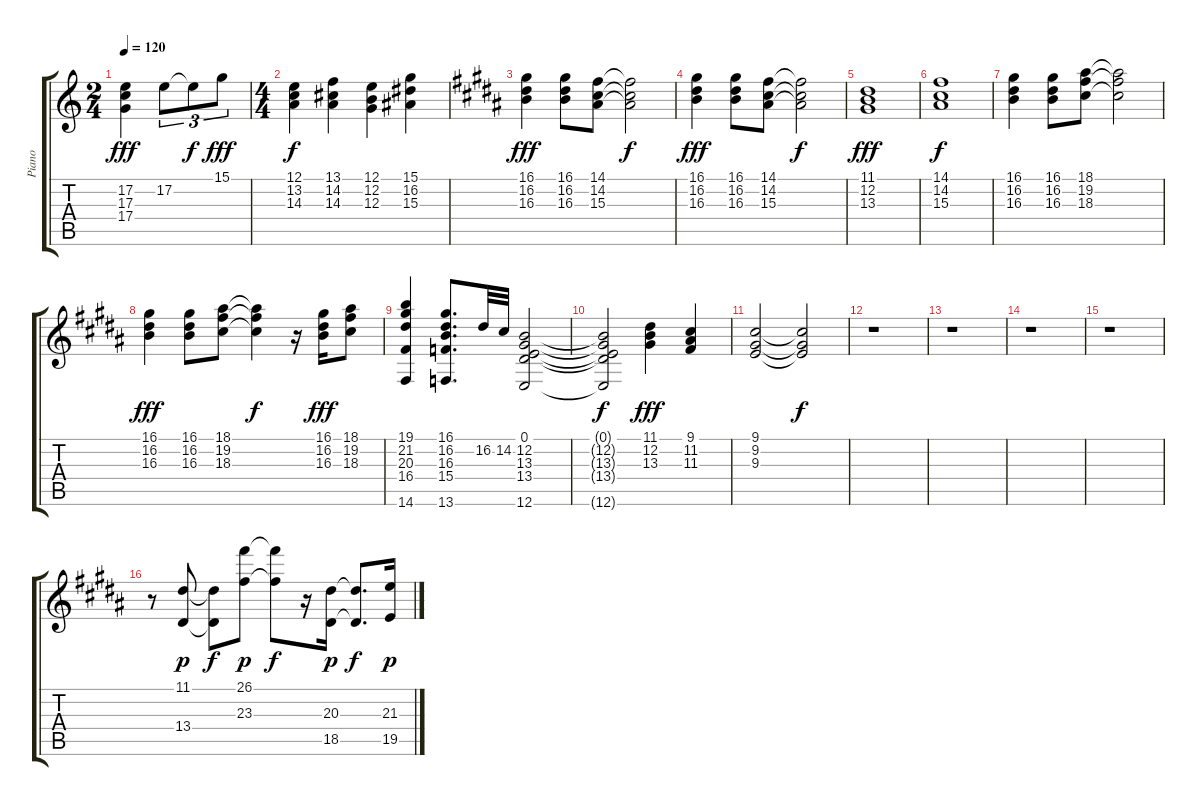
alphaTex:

\track ("Piano" "Piano") {instrument acousticgrandpiano}
\staff {score tabs}
\tuning (E4 B3 G3 D3 A2 E2) {hide}
\ts (2 4)
\tempo 120
\clef g2
\ks c
(17.2 17.3 17.4).4{dy fff} 17.2.8{tu (3 2)} 17.2{t}.8{tu (3 2) dy f} 15.1.8{tu (3 2) dy fff} |
\ts (4 4)
(12.1 13.2 14.3).4{dy f} (13.1 14.2 14.3).4 (12.1 12.2 12.3).4 (15.1 16.2 15.3).4 |
\ks b
(16.1 16.2 16.3).4{dy fff} (16.1 16.2 16.3).8 (14.1 14.2 15.3).8 (14.1{t} 14.2{t} 15.3{t}).2{dy f} |
(16.1 16.2 16.3).4{dy fff} (16.1 16.2 16.3).8 (14.1 14.2 15.3).8 (14.1{t} 14.2{t} 15.3{t}).2{dy f} |
(11.1 12.2 13.3).1{dy fff} |
(14.1 14.2 15.3).1{dy f} |
(16.1 16.2 16.3).4 (16.1 16.2 16.3).8 (18.1 19.2 18.3).8 (18.1{t} 19.2{t} 18.3{t}).2 |
(16.1 16.2 16.3).4{dy fff} (16.1 16.2 16.3).8 (18.1 19.2 18.3).8 (18.1{t} 19.2{t} 18.3{t}).4{dy f} r.16 (16.1 16.2 16.3).16{dy fff} (18.1 19.2 18.3).8 |
(19.1 21.2 20.3 16.4 14.6).4 (16.1 16.2 16.3 15.4 13.6).8{d} 16.2.32 14.2.32 (0.1 12.2 13.3 13.4 12.6).2 |
(0.1{t} 12.2{t} 13.3{t} 13.4{t} 12.6{t}).2{dy f} (11.1 12.2 13.3).4{dy fff} (9.1 11.2 11.3).4 |
(9.1 9.2 9.3).2 (9.1{t} 9.2{t} 9.3{t}).2{dy f} |
r.1 |
r.1 |
r.1 |
r.1 |
r.8 (11.1 13.4).8{dy p} (11.1{t} 13.4{t}).8{dy f} (26.1 23.3).8{dy p} (26.1{t} 23.3{t}).8{dy f} r.16 (20.3 18.5).16{dy p} (20.3{t} 18.5{t}).8{d dy f} (21.3 19.5).16{dy p}
